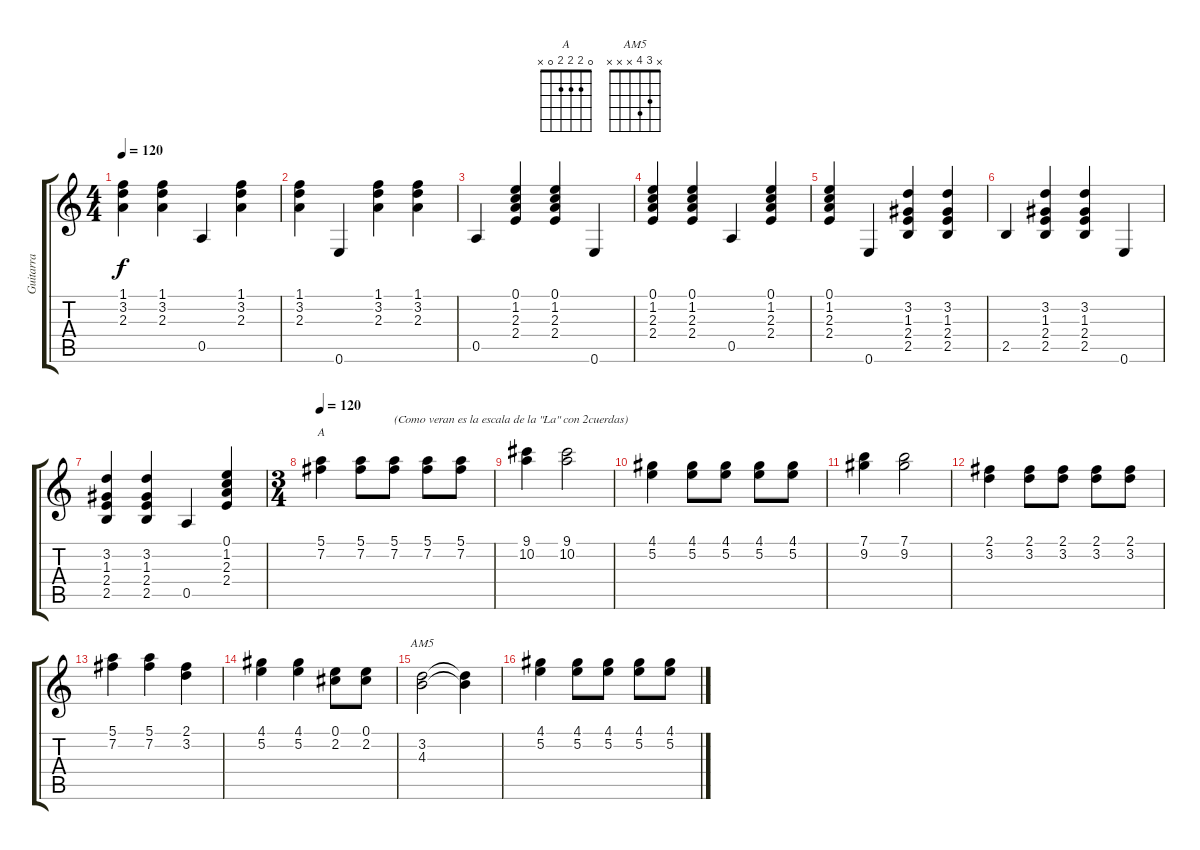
\track ("Guitarra" "Guitarra") {instrument acousticguitarsteel}
\staff {score tabs}
\tuning (E4 B3 G3 D3 A2 E2) {hide}
\chord ("A" 0 2 2 2 0 x)
\chord ("AM5" x 3 4 x x x)
\ts (4 4)
\tempo 120
\clef g2
\ks c
(1.1 3.2 2.3).4{dy f} (1.1 3.2 2.3).4 0.5.4 (1.1 3.2 2.3).4 |
(1.1 3.2 2.3).4 0.6.4 (1.1 3.2 2.3).4 (1.1 3.2 2.3).4 |
0.5.4 (0.1 1.2 2.3 2.4).4 (0.1 1.2 2.3 2.4).4 0.6.4 |
(0.1 1.2 2.3 2.4).4 (0.1 1.2 2.3 2.4).4 0.5.4 (0.1 1.2 2.3 2.4).4 |
(0.1 1.2 2.3 2.4).4 0.6.4 (3.2 1.3 2.4 2.5).4 (3.2 1.3 2.4 2.5).4 |
2.5.4 (3.2 1.3 2.4 2.5).4 (3.2 1.3 2.4 2.5).4 0.6.4 |
(3.2 1.3 2.4 2.5).4 (3.2 1.3 2.4 2.5).4 0.5.4 (0.1 1.2 2.3 2.4).4 |
\ts (3 4)
\tempo 120
(5.1 7.2).4{ch "A" volume 9} (5.1 7.2).8 (5.1 7.2).8{txt "(Como veran es la escala de la \"La\" con 2cuerdas) "} (5.1 7.2).8 (5.1 7.2).8 |
(9.1 10.2).4 (9.1 10.2).2 |
(4.1 5.2).4 (4.1 5.2).8 (4.1 5.2).8 (4.1 5.2).8 (4.1 5.2).8 |
(7.1 9.2).4 (7.1 9.2).2 |
(2.1 3.2).4 (2.1 3.2).8 (2.1 3.2).8 (2.1 3.2).8 (2.1 3.2).8 |
(5.1 7.2).4 (5.1 7.2).4 (2.1 3.2).4 |
(4.1 5.2).4 (4.1 5.2).4 (0.1 2.2).8 (0.1 2.2).8 |
(3.2 4.3).2{ch "AM5"} (3.2{t} 4.3{t}).4 |
(4.1 5.2).4 (4.1 5.2).8 (4.1 5.2).8 (4.1 5.2).8 (4.1 5.2).8
